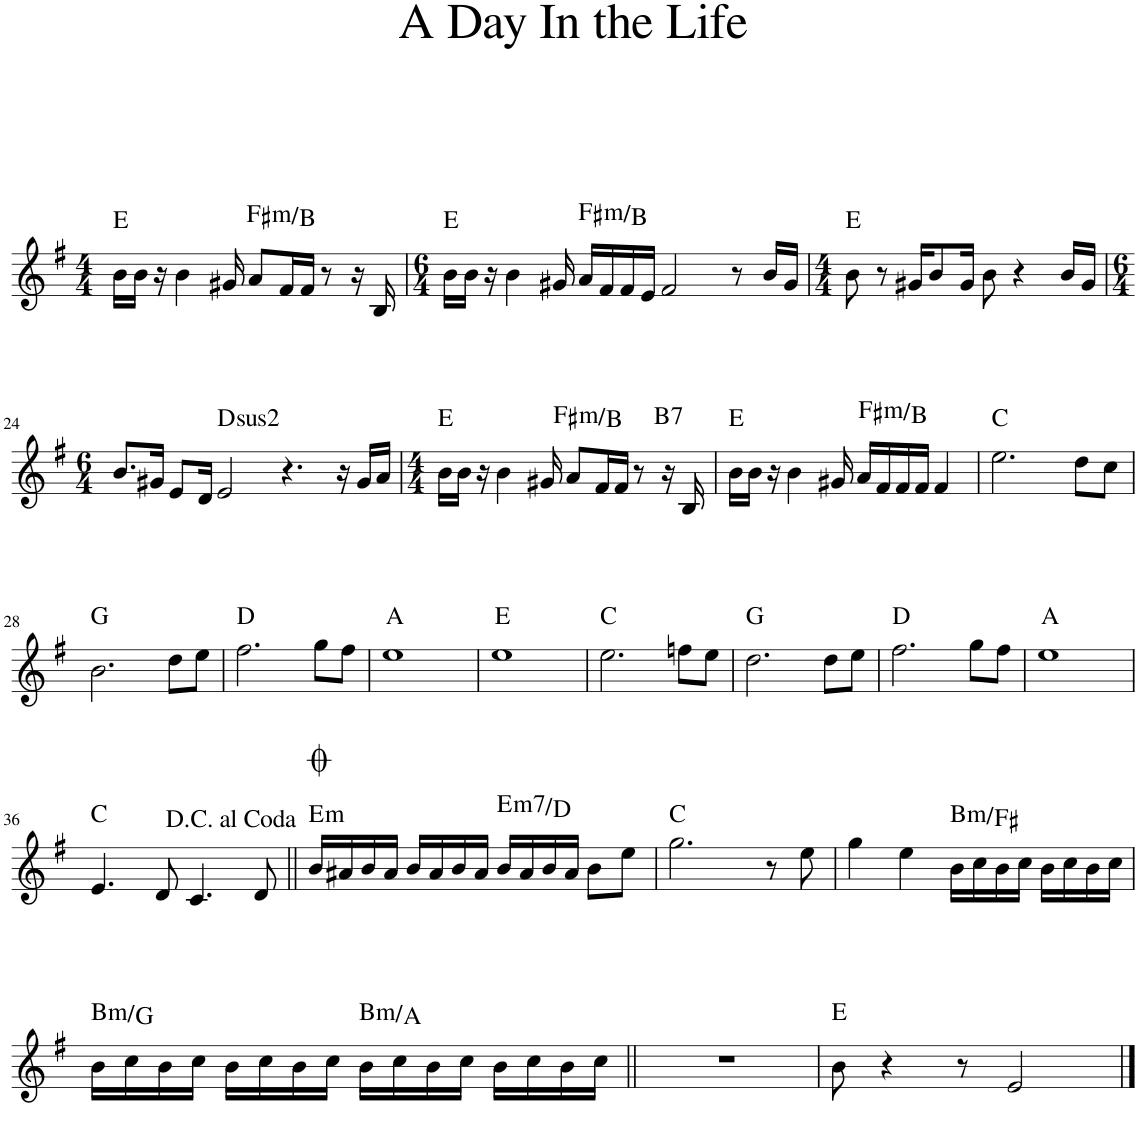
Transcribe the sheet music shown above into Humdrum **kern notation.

**kern	**harte
*part1	*part1
*staff1	*
*I"Piano	*
*I'Pno.	*
!!LO:PB:g=z
*clefG2	*
*k[f#]	*
*M4/4	*
=21	=21
16b\LL	E:maj
16b\JJ	.
16r	.
4b\	.
16g#X/	.
!	!LO:H:kt=m
8a/L	F#:min/4
16f#/L	.
16f#/JJ	.
8r	.
16r	.
16B/	.
=22	=22
*M6/4	*
16b\LL	E:maj
16b\JJ	.
16r	.
4b\	.
16g#X/	.
!	!LO:H:kt=m
16a/LL	F#:min/4
16f#/	.
16f#/	.
16e/JJ	.
2f#/	.
8r	.
16b/LL	.
16g#/JJ	.
=23	=23
*M4/4	*
8b\	E:maj
8r	.
16g#X/KL	.
8b/	.
16g#/Jk	.
8b\	.
4r	.
16b/LL	.
16g#/JJ	.
!!LO:LB:g=z
=24	=24
*M6/4	*
8.b/L	.
16g#X/Jk	.
8e/L	.
16d/Jk	.
!	!LO:H:kt=2
2e/	D:(1,2,5)
4.r	.
16r	.
16g#/LL	.
16a/JJ	.
=25	=25
*M4/4	*
16b\LL	E:maj
16b\JJ	.
16r	.
4b\	.
16g#X/	.
!	!LO:H:kt=m
8a/L	F#:min/4
16f#/L	.
16f#/JJ	.
!	!LO:H:kt=7
8r	B:7
16r	.
16B/	.
=26	=26
16b\LL	E:maj
16b\JJ	.
16r	.
4b\	.
16g#X/	.
!	!LO:H:kt=m
16a/LL	F#:min/4
16f#/	.
16f#/	.
16f#/JJ	.
4f#/	.
=27	=27
2.ee\	C:maj
8dd\L	.
8cc\J	.
!!LO:LB:g=z
=28	=28
2.b\	G:maj
8dd\L	.
8ee\J	.
=29	=29
2.ff#\	D:maj
8gg\L	.
8ff#\J	.
=30	=30
1ee	A:maj
=31	=31
1ee	E:maj
=32	=32
2.ee\	C:maj
8ffn\L	.
8ee\J	.
=33	=33
2.dd\	G:maj
8dd\L	.
8ee\J	.
=34	=34
2.ff#\	D:maj
8gg\L	.
8ff#\J	.
=35	=35
1ee	A:maj
!!LO:LB:g=z
=36	=36
4.e/	C:maj
8d/	.
4.c/	.
8d/	.
=37||	=37||
!	!LO:H:kt=m
16b/LL	E:min
16a#X/	.
16b/	.
16a#/JJ	.
16b/LL	.
16a#/	.
16b/	.
16a#/JJ	.
!	!LO:H:kt=m7
16b/LL	E:min7/b7
16a#/	.
16b/	.
16a#/JJ	.
8b\L	.
8ee\J	.
=38	=38
2.gg\	C:maj
8r	.
8ee\	.
=39	=39
4gg\	.
4ee\	.
!	!LO:H:kt=m
16b\LL	B:min/5
16cc\	.
16b\	.
16cc\JJ	.
16b\LL	.
16cc\	.
16b\	.
16cc\JJ	.
!!LO:LB:g=z
=40	=40
!	!LO:H:kt=m
16b\LL	B:min/b6
16cc\	.
16b\	.
16cc\JJ	.
16b\LL	.
16cc\	.
16b\	.
16cc\JJ	.
!	!LO:H:kt=m
16b\LL	B:min/b7
16cc\	.
16b\	.
16cc\JJ	.
16b\LL	.
16cc\	.
16b\	.
16cc\JJ	.
=41||	=41||
1r	.
=42	=42
8b\	E:maj
4r	.
8r	.
2e/	.
==	==
*-	*-
